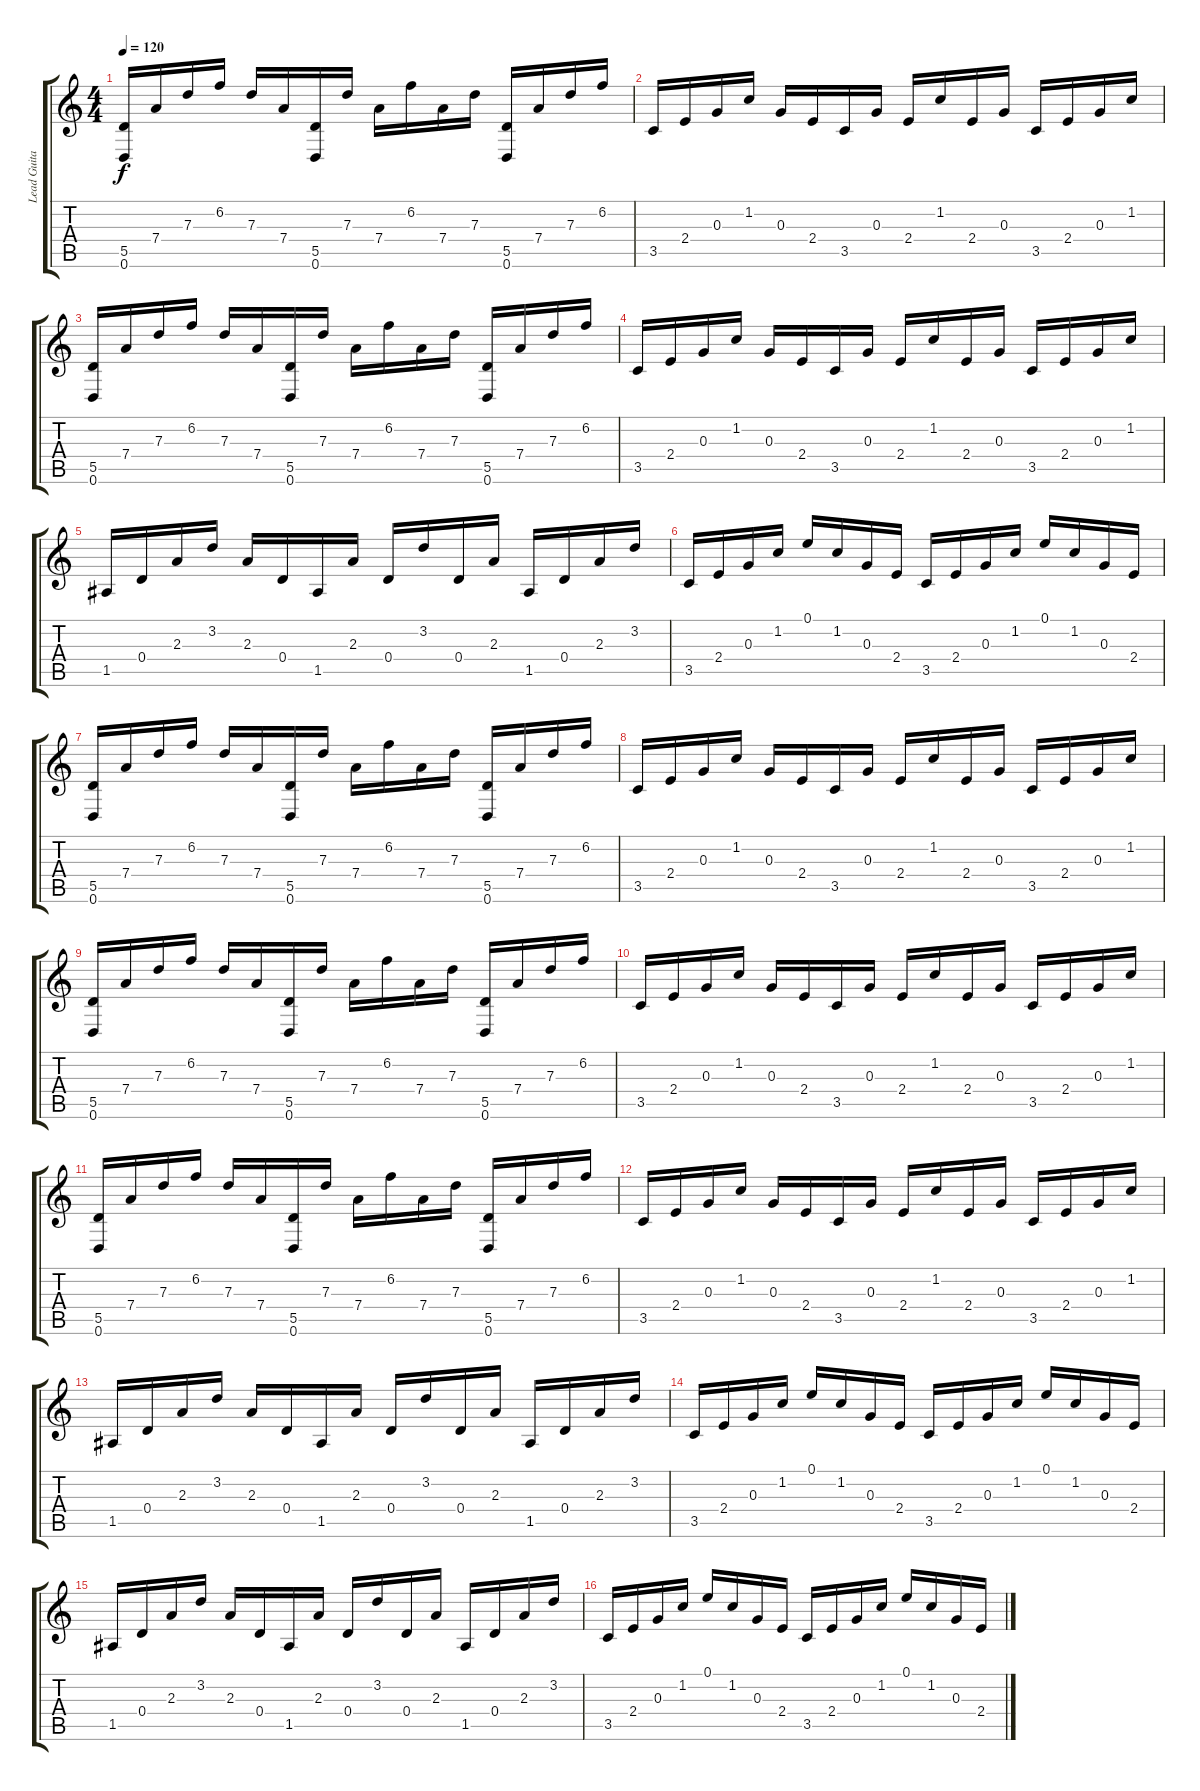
\track ("Lead Guitar" "Lead Guita") {instrument distortionguitar}
\staff {score tabs}
\tuning (E4 B3 G3 D3 A2 D2) {hide}
\ts (4 4)
\tempo 120
\clef g2
\ks c
(5.5 0.6).16{dy f} 7.4.16 7.3.16 6.2.16 7.3.16 7.4.16 (5.5 0.6).16 7.3.16 7.4.16 6.2.16 7.4.16 7.3.16 (5.5 0.6).16 7.4.16 7.3.16 6.2.16 |
3.5.16 2.4.16 0.3.16 1.2.16 0.3.16 2.4.16 3.5.16 0.3.16 2.4.16 1.2.16 2.4.16 0.3.16 3.5.16 2.4.16 0.3.16 1.2.16 |
(5.5 0.6).16 7.4.16 7.3.16 6.2.16 7.3.16 7.4.16 (5.5 0.6).16 7.3.16 7.4.16 6.2.16 7.4.16 7.3.16 (5.5 0.6).16 7.4.16 7.3.16 6.2.16 |
3.5.16 2.4.16 0.3.16 1.2.16 0.3.16 2.4.16 3.5.16 0.3.16 2.4.16 1.2.16 2.4.16 0.3.16 3.5.16 2.4.16 0.3.16 1.2.16 |
1.5.16 0.4.16 2.3.16 3.2.16 2.3.16 0.4.16 1.5.16 2.3.16 0.4.16 3.2.16 0.4.16 2.3.16 1.5.16 0.4.16 2.3.16 3.2.16 |
3.5.16 2.4.16 0.3.16 1.2.16 0.1.16 1.2.16 0.3.16 2.4.16 3.5.16 2.4.16 0.3.16 1.2.16 0.1.16 1.2.16 0.3.16 2.4.16 |
(5.5 0.6).16 7.4.16 7.3.16 6.2.16 7.3.16 7.4.16 (5.5 0.6).16 7.3.16 7.4.16 6.2.16 7.4.16 7.3.16 (5.5 0.6).16 7.4.16 7.3.16 6.2.16 |
3.5.16 2.4.16 0.3.16 1.2.16 0.3.16 2.4.16 3.5.16 0.3.16 2.4.16 1.2.16 2.4.16 0.3.16 3.5.16 2.4.16 0.3.16 1.2.16 |
(5.5 0.6).16 7.4.16 7.3.16 6.2.16 7.3.16 7.4.16 (5.5 0.6).16 7.3.16 7.4.16 6.2.16 7.4.16 7.3.16 (5.5 0.6).16 7.4.16 7.3.16 6.2.16 |
3.5.16 2.4.16 0.3.16 1.2.16 0.3.16 2.4.16 3.5.16 0.3.16 2.4.16 1.2.16 2.4.16 0.3.16 3.5.16 2.4.16 0.3.16 1.2.16 |
(5.5 0.6).16 7.4.16 7.3.16 6.2.16 7.3.16 7.4.16 (5.5 0.6).16 7.3.16 7.4.16 6.2.16 7.4.16 7.3.16 (5.5 0.6).16 7.4.16 7.3.16 6.2.16 |
3.5.16 2.4.16 0.3.16 1.2.16 0.3.16 2.4.16 3.5.16 0.3.16 2.4.16 1.2.16 2.4.16 0.3.16 3.5.16 2.4.16 0.3.16 1.2.16 |
1.5.16 0.4.16 2.3.16 3.2.16 2.3.16 0.4.16 1.5.16 2.3.16 0.4.16 3.2.16 0.4.16 2.3.16 1.5.16 0.4.16 2.3.16 3.2.16 |
3.5.16 2.4.16 0.3.16 1.2.16 0.1.16 1.2.16 0.3.16 2.4.16 3.5.16 2.4.16 0.3.16 1.2.16 0.1.16 1.2.16 0.3.16 2.4.16 |
1.5.16 0.4.16 2.3.16 3.2.16 2.3.16 0.4.16 1.5.16 2.3.16 0.4.16 3.2.16 0.4.16 2.3.16 1.5.16 0.4.16 2.3.16 3.2.16 |
3.5.16 2.4.16 0.3.16 1.2.16 0.1.16 1.2.16 0.3.16 2.4.16 3.5.16 2.4.16 0.3.16 1.2.16 0.1.16 1.2.16 0.3.16 2.4.16
